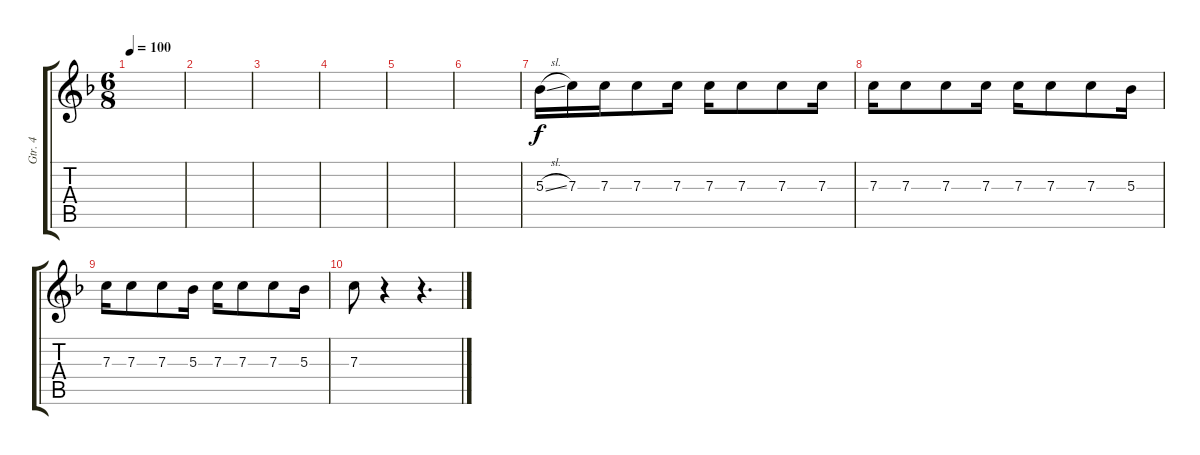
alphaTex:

\track ("Gtr. 4" "Gtr. 4") {instrument acousticguitarsteel}
\staff {score tabs}
\tuning (E4 A3 F3 D3 A2 D2) {hide}
\ts (6 8)
\tempo 100
\clef g2
\ks f
|
|
|
|
|
|
5.3{sl}.16{instrument overdrivenguitar} 7.3.16 7.3.16 7.3.8 7.3.16 7.3.16 7.3.8 7.3.8 7.3.16 |
7.3.16 7.3.8 7.3.8 7.3.16 7.3.16 7.3.8 7.3.8 5.3.16 |
7.3.16 7.3.8 7.3.8 5.3.16 7.3.16 7.3.8 7.3.8 5.3.16 |
7.3.8 r.4 r.4{d}
